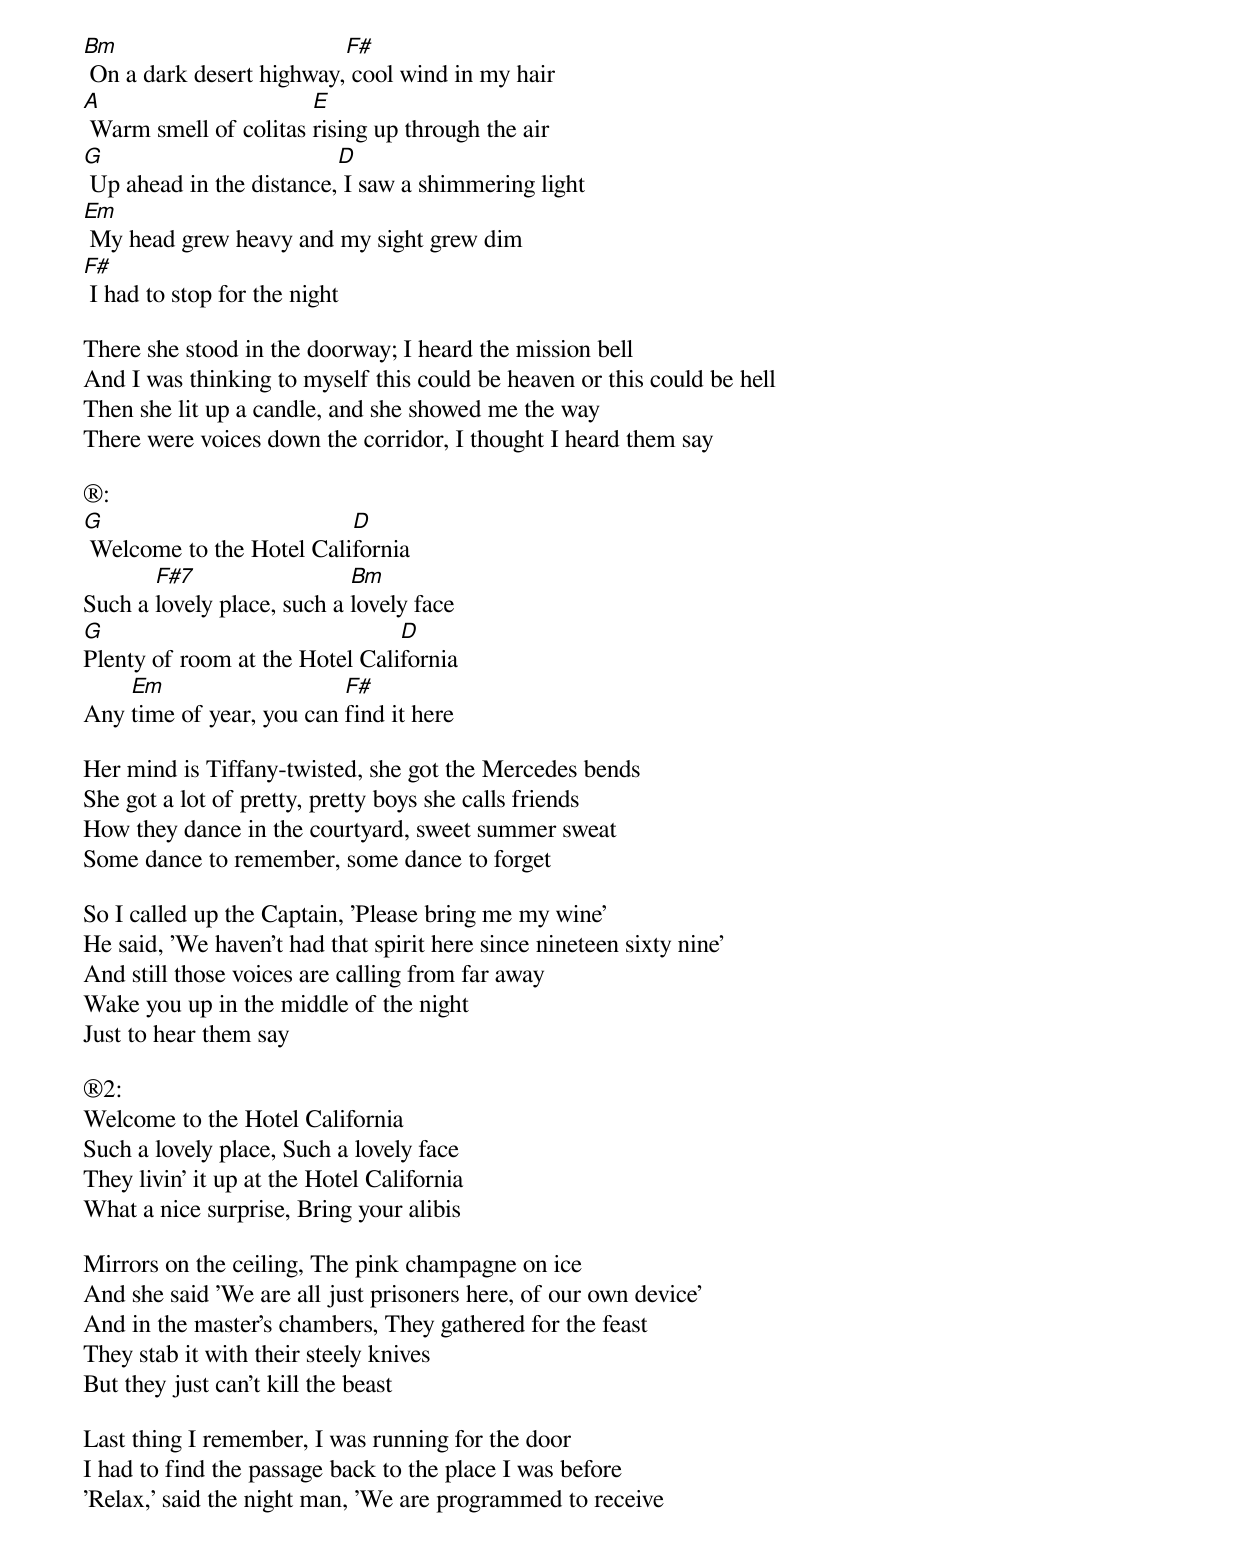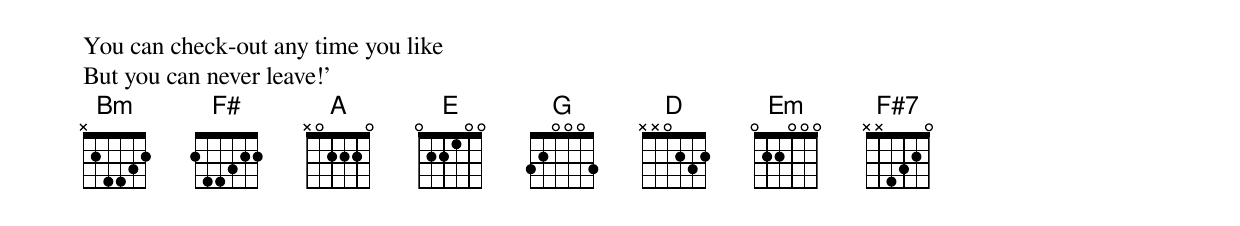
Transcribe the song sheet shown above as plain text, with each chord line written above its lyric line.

Bm                        F#
 On a dark desert highway, cool wind in my hair
A                      E
 Warm smell of colitas rising up through the air
G                         D
 Up ahead in the distance, I saw a shimmering light
Em
 My head grew heavy and my sight grew dim
F#
 I had to stop for the night

There she stood in the doorway; I heard the mission bell
And I was thinking to myself this could be heaven or this could be hell
Then she lit up a candle, and she showed me the way
There were voices down the corridor, I thought I heard them say

®:
G                         D
 Welcome to the Hotel California
       F#7                  Bm
Such a lovely place, such a lovely face
G                               D
Plenty of room at the Hotel California
    Em                    F#
Any time of year, you can find it here

Her mind is Tiffany-twisted, she got the Mercedes bends
She got a lot of pretty, pretty boys she calls friends
How they dance in the courtyard, sweet summer sweat
Some dance to remember, some dance to forget

So I called up the Captain, 'Please bring me my wine'
He said, 'We haven't had that spirit here since nineteen sixty nine'
And still those voices are calling from far away
Wake you up in the middle of the night
Just to hear them say

®2:
Welcome to the Hotel California
Such a lovely place, Such a lovely face
They livin' it up at the Hotel California
What a nice surprise, Bring your alibis

Mirrors on the ceiling, The pink champagne on ice
And she said 'We are all just prisoners here, of our own device'
And in the master's chambers, They gathered for the feast
They stab it with their steely knives
But they just can't kill the beast

Last thing I remember, I was running for the door
I had to find the passage back to the place I was before
'Relax,' said the night man, 'We are programmed to receive
You can check-out any time you like
But you can never leave!'
